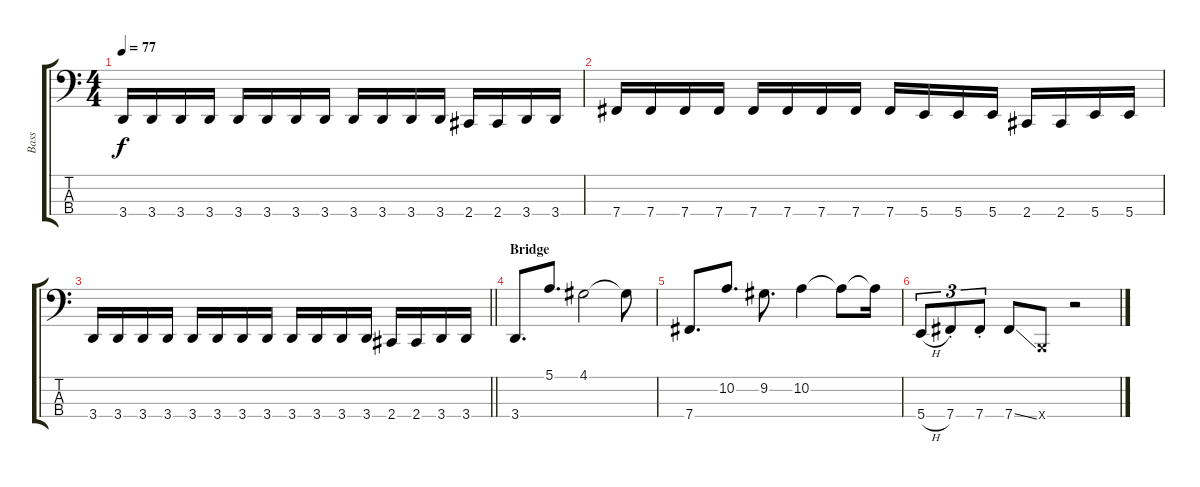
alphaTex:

\track ("Bass" "Bass") {instrument electricbassfinger}
\staff {score tabs}
\tuning (E2 B1 Gb1 B0) {hide}
\ts (4 4)
\tempo 77
\clef f4
\ks c
3.4.16{dy f} 3.4.16 3.4.16 3.4.16 3.4.16 3.4.16 3.4.16 3.4.16 3.4.16 3.4.16 3.4.16 3.4.16 2.4.16 2.4.16 3.4.16 3.4.16 |
7.4.16 7.4.16 7.4.16 7.4.16 7.4.16 7.4.16 7.4.16 7.4.16 7.4.16 5.4.16 5.4.16 5.4.16 2.4.16 2.4.16 5.4.16 5.4.16 |
\barLineRight lightlight
3.4.16 3.4.16 3.4.16 3.4.16 3.4.16 3.4.16 3.4.16 3.4.16 3.4.16 3.4.16 3.4.16 3.4.16 2.4.16 2.4.16 3.4.16 3.4.16 |
\section ("" "Bridge")
3.4.8{d} 5.1.8{d} 4.1.2 4.1{t}.8 |
7.4.8{d} 10.2.8{d} 9.2.8{d} 10.2.4 10.2{t}.8 10.2{t}.16 |
5.4{h}.8{tu (3 2)} 7.4{st}.8{tu (3 2)} 7.4{st}.8{tu (3 2)} 7.4{ss}.8 0.4{x}.8 r.2
